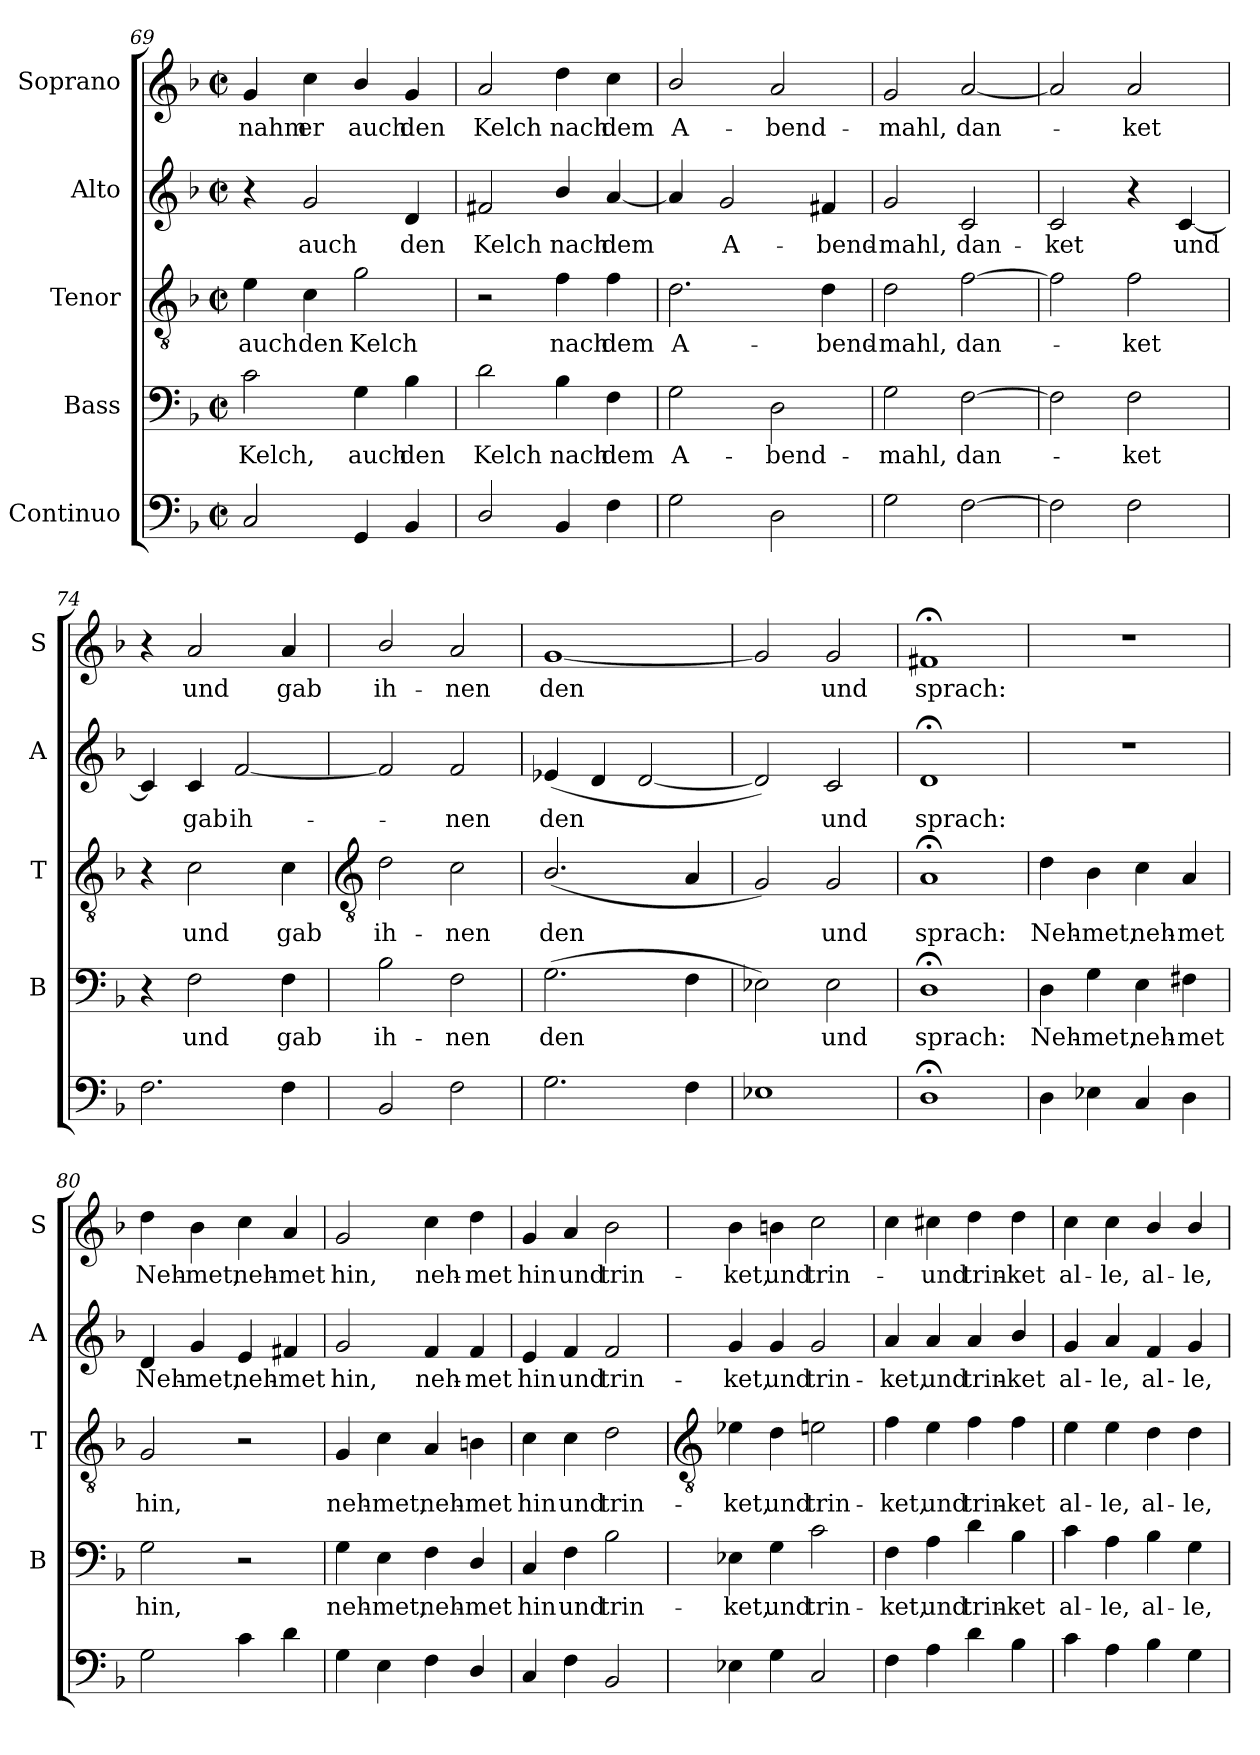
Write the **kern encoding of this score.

**kern	**kern	**text	**kern	**text	**kern	**text	**kern	**text
*part5	*part4	*part4	*part3	*part3	*part2	*part2	*part1	*part1
*staff5	*staff4	*staff4	*staff3	*staff3	*staff2	*staff2	*staff1	*staff1
*I"Continuo	*I"Bass	*	*I"Tenor	*	*I"Alto	*	*I"Soprano	*
*	*I'B	*	*I'T	*	*I'A	*	*I'S	*
*clefF4	*clefF4	*	*clefGv2	*	*clefG2	*	*clefG2	*
*k[b-]	*k[b-]	*	*k[b-]	*	*k[b-]	*	*k[b-]	*
*F:	*F:	*	*F:	*	*F:	*	*F:	*
*M2/2	*M2/2	*	*M2/2	*	*M2/2	*	*M2/2	*
*met(c|)	*met(c|)	*	*met(c|)	*	*met(c|)	*	*met(c|)	*
=69	=69	=69	=69	=69	=69	=69	=69	=69
!	!	!LO:LY:b	!	!LO:LY:b	!	!	!	!LO:LY:b
2C	2c	Kelch,	4e	auch	4r	.	4g	nahm
!	!	!	!	!LO:LY:b	!	!LO:LY:b	!	!LO:LY:b
.	.	.	4c	den	2g	auch	4cc	er
!	!	!LO:LY:b	!	!LO:LY:b	!	!	!	!LO:LY:b
4GG	4G	auch	2g	Kelch	.	.	4b-/	auch
!	!	!LO:LY:b	!	!	!	!LO:LY:b	!	!LO:LY:b
4BB-	4B-	den	.	.	4d	den	4g	den
=70	=70	=70	=70	=70	=70	=70	=70	=70
!	!	!LO:LY:b	!	!	!	!LO:LY:b	!	!LO:LY:b
2D/	2d	Kelch	2r	.	2f#X	Kelch	2a	Kelch
!	!	!LO:LY:b	!	!LO:LY:b	!	!LO:LY:b	!	!LO:LY:b
4BB-	4B-	nach	4f	nach	4b-/	nach	4dd	nach
!	!	!LO:LY:b	!	!LO:LY:b	!	!LO:LY:b	!	!LO:LY:b
4F	4F	dem	4f	dem	[4a	dem	4cc	dem
=71	=71	=71	=71	=71	=71	=71	=71	=71
!	!	!LO:LY:b	!	!LO:LY:b	!	!	!	!LO:LY:b
2G	2G	A-	2.d	A-	4a]	.	2b-/	A-
!	!	!	!	!	!	!LO:LY:b	!	!
.	.	.	.	.	2g	A-	.	.
!	!	!LO:LY:b	!	!	!	!	!	!LO:LY:b
2D	2D	-bend-	.	.	.	.	2a	-bend-
!	!	!	!	!LO:LY:b	!	!LO:LY:b	!	!
.	.	.	4d	-bend-	4f#X	-bend-	.	.
=72	=72	=72	=72	=72	=72	=72	=72	=72
!	!	!LO:LY:b	!	!LO:LY:b	!	!LO:LY:b	!	!LO:LY:b
2G	2G	-mahl,	2d	-mahl,	2g	-mahl,	2g	-mahl,
!	!	!LO:LY:b	!	!LO:LY:b	!	!LO:LY:b	!	!LO:LY:b
[2F	[2F	dan-	[2f	dan-	2c	dan-	[2a	dan-
=73	=73	=73	=73	=73	=73	=73	=73	=73
!	!	!	!	!	!	!LO:LY:b	!	!
2F]	2F]	.	2f]	.	2c	-ket	2a]	.
!	!	!LO:LY:b	!	!LO:LY:b	!	!	!	!LO:LY:b
2F	2F	ket	2f	ket	4r	.	2a	ket
!	!	!	!	!	!	!LO:LY:b	!	!
.	.	.	.	.	[4c	und	.	.
=74	=74	=74	=74	=74	=74	=74	=74	=74
2.F	4r	.	4r	.	4c]	.	4r	.
!	!	!LO:LY:b	!	!LO:LY:b	!	!LO:LY:b	!	!LO:LY:b
.	2F	und	2c	und	4c	gab	2a	und
!	!	!	!	!	!	!LO:LY:b	!	!
.	.	.	.	.	[2f	ih-	.	.
!	!	!LO:LY:b	!	!LO:LY:b	!	!	!	!LO:LY:b
4F	4F	gab	4c	gab	.	.	4a	gab
!!LO:LB:g=z
=75	=75	=75	=75	=75	=75	=75	=75	=75
*	*	*	*clefGv2	*	*	*	*	*
!	!	!LO:LY:b	!	!LO:LY:b	!	!	!	!LO:LY:b
2BB-	2B-	ih-	2d	ih-	2f]	.	2b-/	ih-
!	!	!LO:LY:b	!	!LO:LY:b	!	!LO:LY:b	!	!LO:LY:b
2F	2F	-nen	2c	-nen	2f	nen	2a	-nen
=76	=76	=76	=76	=76	=76	=76	=76	=76
!	!	!LO:LY:b	!	!LO:LY:b	!	!LO:LY:b	!	!LO:LY:b
2.G	(>2.G	den	(<2.B-/	den	(<4e-X	den	[1g	den
.	.	.	.	.	4d	.	.	.
.	.	.	.	.	[2d	.	.	.
4F	4F	.	4A	.	.	.	.	.
=77	=77	=77	=77	=77	=77	=77	=77	=77
1E-X	2E-X)	.	2G)	.	2d])	.	2g]	.
!	!	!LO:LY:b	!	!LO:LY:b	!	!LO:LY:b	!	!LO:LY:b
.	2E-	und	2G	und	2c	und	2g	und
=78	=78	=78	=78	=78	=78	=78	=78	=78
!	!	!LO:LY:b	!	!LO:LY:b	!	!LO:LY:b	!	!LO:LY:b
1D;<	1D;<	sprach:	1A;<	sprach:	1d;<	sprach:	1f#X;<	sprach:
=79	=79	=79	=79	=79	=79	=79	=79	=79
!	!	!LO:LY:b	!	!LO:LY:b	!	!	!	!
4D	4D	Neh-	4d	Neh-	1r	.	1r	.
!	!	!LO:LY:b	!	!LO:LY:b	!	!	!	!
4E-X	4G	-met,	4B-	-met,	.	.	.	.
!	!	!LO:LY:b	!	!LO:LY:b	!	!	!	!
4C	4E	neh-	4c	neh-	.	.	.	.
!	!	!LO:LY:b	!	!LO:LY:b	!	!	!	!
4D	4F#X	-met	4A	-met	.	.	.	.
=80	=80	=80	=80	=80	=80	=80	=80	=80
!	!	!LO:LY:b	!	!LO:LY:b	!	!LO:LY:b	!	!LO:LY:b
2G	2G	hin,	2G	hin,	4d	Neh-	4dd	Neh-
!	!	!	!	!	!	!LO:LY:b	!	!LO:LY:b
.	.	.	.	.	4g	-met,	4b-	-met,
!	!	!	!	!	!	!LO:LY:b	!	!LO:LY:b
4c	2r	.	2r	.	4e	neh-	4cc	neh-
!	!	!	!	!	!	!LO:LY:b	!	!LO:LY:b
4d	.	.	.	.	4f#X	-met	4a	-met
=81	=81	=81	=81	=81	=81	=81	=81	=81
!	!	!LO:LY:b	!	!LO:LY:b	!	!LO:LY:b	!	!LO:LY:b
4G	4G	neh-	4G	neh-	2g	hin,	2g	hin,
!	!	!LO:LY:b	!	!LO:LY:b	!	!	!	!
4E	4E	-met,	4c	-met,	.	.	.	.
!	!	!LO:LY:b	!	!LO:LY:b	!	!LO:LY:b	!	!LO:LY:b
4F	4F	neh-	4A	neh-	4f	neh-	4cc	neh-
!	!	!LO:LY:b	!	!LO:LY:b	!	!LO:LY:b	!	!LO:LY:b
4D/	4D/	-met	4Bn	-met	4f	-met	4dd	-met
=82	=82	=82	=82	=82	=82	=82	=82	=82
!	!	!LO:LY:b	!	!LO:LY:b	!	!LO:LY:b	!	!LO:LY:b
4C	4C	hin	4c	hin	4e	hin	4g	hin
!	!	!LO:LY:b	!	!LO:LY:b	!	!LO:LY:b	!	!LO:LY:b
4F	4F	und	4c	und	4f	und	4a	und
!	!	!LO:LY:b	!	!LO:LY:b	!	!LO:LY:b	!	!LO:LY:b
2BB-	2B-	trin-	2d	trin-	2f	trin-	2b-	trin-
!!LO:LB:g=z
=83	=83	=83	=83	=83	=83	=83	=83	=83
*	*	*	*clefGv2	*	*	*	*	*
!	!	!LO:LY:b	!	!LO:LY:b	!	!LO:LY:b	!	!LO:LY:b
4E-X	4E-X	-ket,	4e-X	-ket,	4g	-ket,	4b-	-ket,
!	!	!LO:LY:b	!	!LO:LY:b	!	!LO:LY:b	!	!LO:LY:b
4G	4G	und	4d	und	4g	und	4bn	und
!	!	!LO:LY:b	!	!LO:LY:b	!	!LO:LY:b	!	!LO:LY:b
2C	2c	trin-	2en	trin-	2g	trin-	2cc	trin-
=84	=84	=84	=84	=84	=84	=84	=84	=84
!	!	!LO:LY:b	!	!LO:LY:b	!	!LO:LY:b	!	!
4F	4F	-ket,	4f	-ket,	4a	-ket,	4cc	.
!	!	!LO:LY:b	!	!LO:LY:b	!	!LO:LY:b	!	!LO:LY:b
4A	4A	und	4e	und	4a	und	4cc#X	-und
!	!	!LO:LY:b	!	!LO:LY:b	!	!LO:LY:b	!	!LO:LY:b
4d	4d	trin-	4f	trin-	4a	trin-	4dd	trin-
!	!	!LO:LY:b	!	!LO:LY:b	!	!LO:LY:b	!	!LO:LY:b
4B-	4B-	-ket	4f	-ket	4b-/	-ket	4dd	-ket
=85	=85	=85	=85	=85	=85	=85	=85	=85
!	!	!LO:LY:b	!	!LO:LY:b	!	!LO:LY:b	!	!LO:LY:b
4c	4c	al-	4e	al-	4g	al-	4cc	al-
!	!	!LO:LY:b	!	!LO:LY:b	!	!LO:LY:b	!	!LO:LY:b
4A	4A	-le,	4e	-le,	4a	-le,	4cc	-le,
!	!	!LO:LY:b	!	!LO:LY:b	!	!LO:LY:b	!	!LO:LY:b
4B-	4B-	al-	4d	al-	4f	al-	4b-/	al-
!	!	!LO:LY:b	!	!LO:LY:b	!	!LO:LY:b	!	!LO:LY:b
4G	4G	-le,	4d	-le,	4g	-le,	4b-/	-le,
=	=	=	=	=	=	=	=	=
*-	*-	*-	*-	*-	*-	*-	*-	*-
